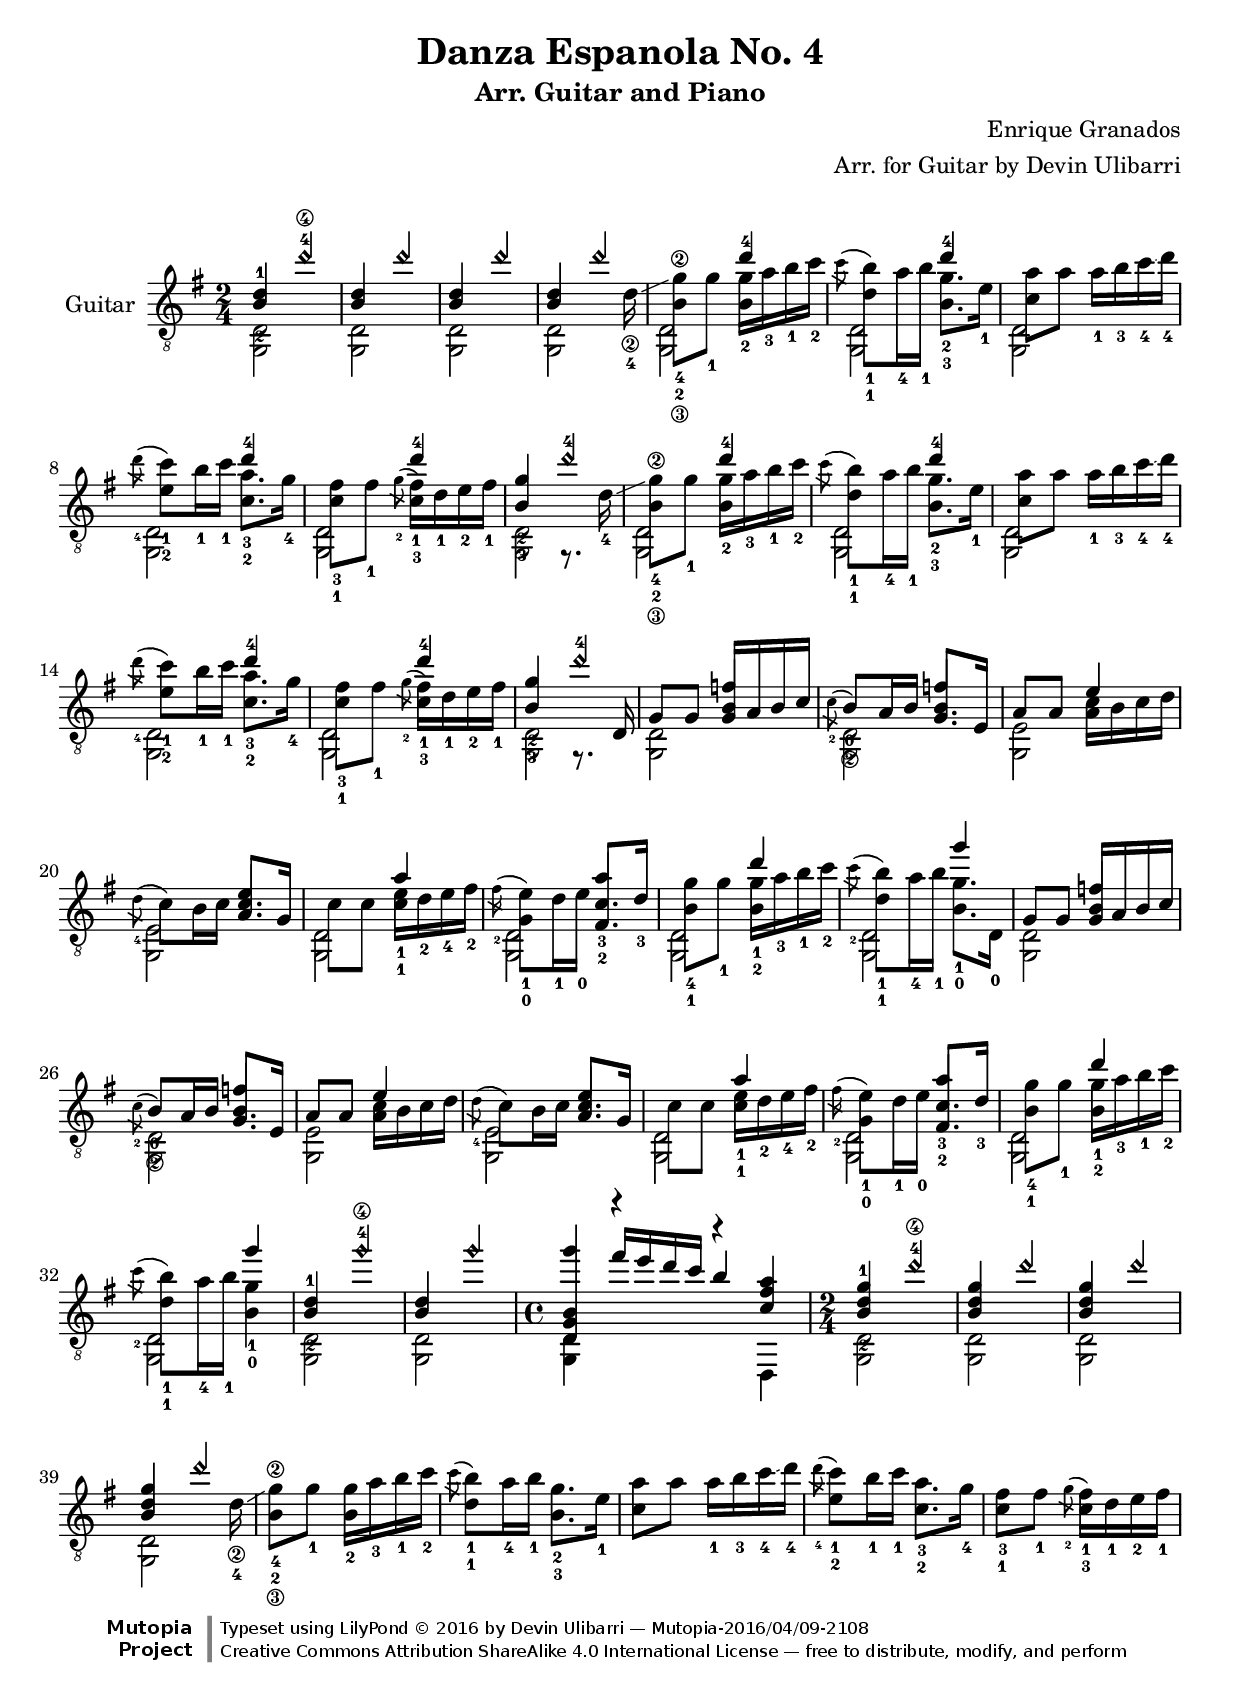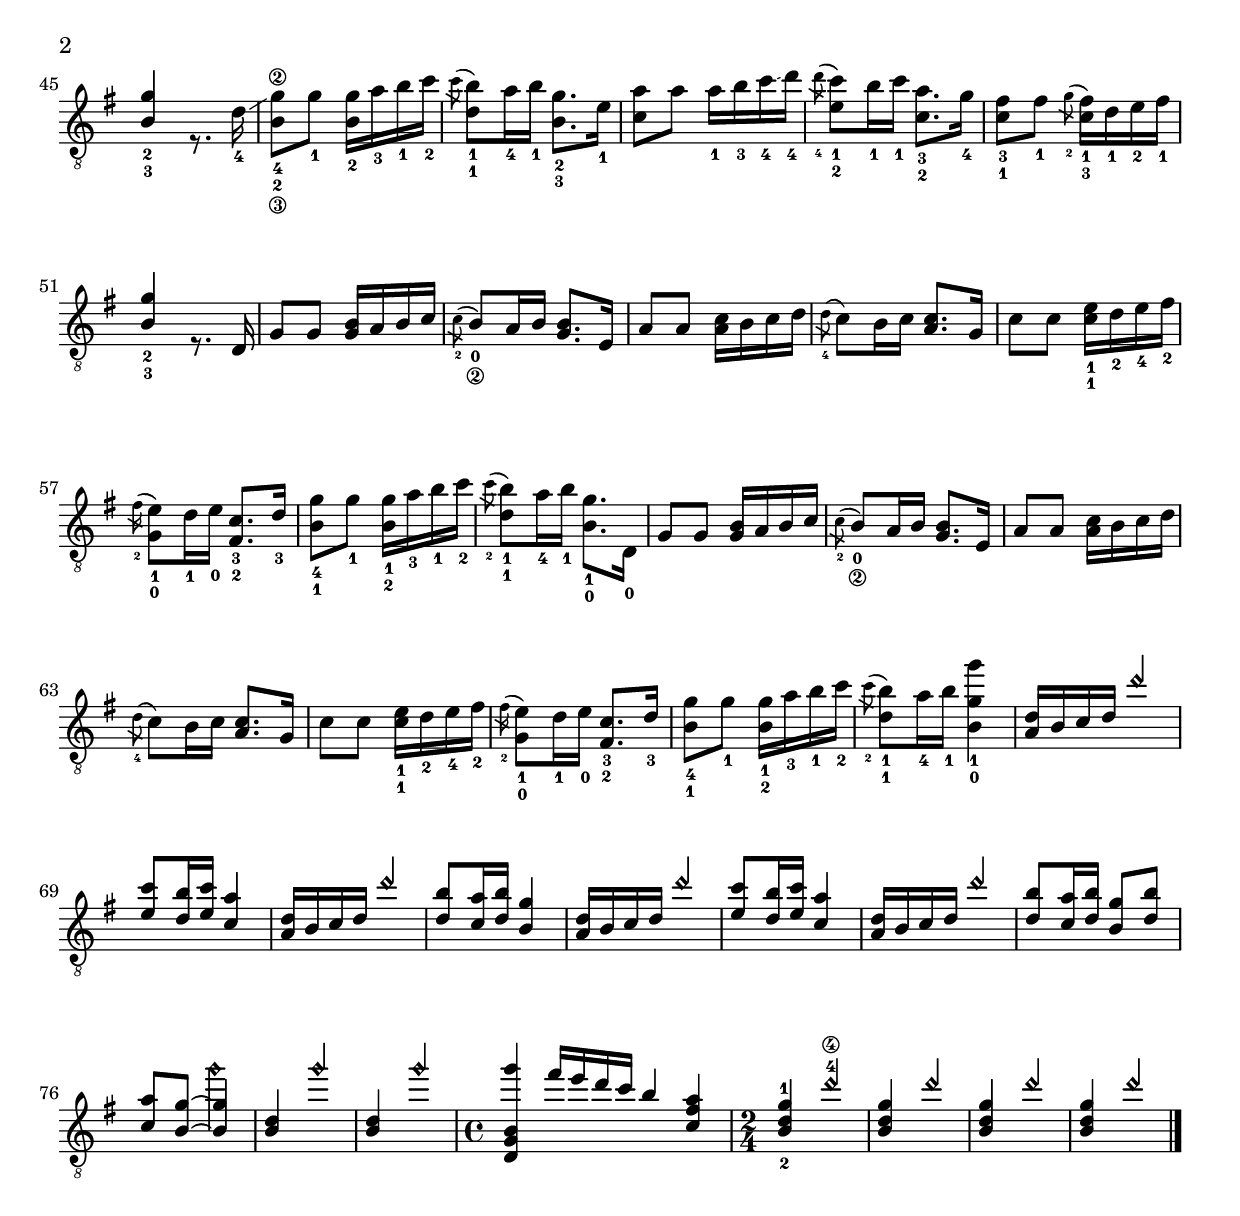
\version "2.18.2"

\header {
  title = "Danza Espanola No. 4"
  subtitle = "Arr. Guitar and Piano"
  composer = "Enrique Granados"
  arranger = "Arr. for Guitar by Devin Ulibarri"
  opus = ""
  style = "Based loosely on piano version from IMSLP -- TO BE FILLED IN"
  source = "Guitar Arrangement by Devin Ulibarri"
  date = ""
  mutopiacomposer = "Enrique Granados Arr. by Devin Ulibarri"
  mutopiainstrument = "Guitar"
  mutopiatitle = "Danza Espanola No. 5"
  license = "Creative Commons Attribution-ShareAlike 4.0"
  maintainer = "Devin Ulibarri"
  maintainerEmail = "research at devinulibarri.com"

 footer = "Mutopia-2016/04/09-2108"
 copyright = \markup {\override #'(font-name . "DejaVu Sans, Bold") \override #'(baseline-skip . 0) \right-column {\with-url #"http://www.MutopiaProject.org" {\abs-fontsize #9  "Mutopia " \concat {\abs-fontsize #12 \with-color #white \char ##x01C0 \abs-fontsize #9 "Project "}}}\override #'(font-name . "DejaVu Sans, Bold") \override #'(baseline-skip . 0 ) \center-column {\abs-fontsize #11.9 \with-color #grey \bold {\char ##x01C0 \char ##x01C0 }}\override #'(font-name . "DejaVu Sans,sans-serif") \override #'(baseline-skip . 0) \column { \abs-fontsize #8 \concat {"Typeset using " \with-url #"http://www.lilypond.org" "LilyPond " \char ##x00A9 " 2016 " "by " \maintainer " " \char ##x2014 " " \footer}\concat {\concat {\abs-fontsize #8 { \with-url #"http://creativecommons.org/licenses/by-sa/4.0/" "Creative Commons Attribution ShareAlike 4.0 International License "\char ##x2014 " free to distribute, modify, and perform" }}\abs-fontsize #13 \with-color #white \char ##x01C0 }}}
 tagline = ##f
}

\paper {
  % add space between composer/opus markup and first staff
  markup-system-spacing #'padding = #3
  % add a little space between composer and opus
  markup-markup-spacing #'padding = #1.2
  top-margin = #8
  bottom-margin = #12
}

mbreak = {} % { \break }
global = {
  \time 2/4
  \key g \major
}

%% C with slash -------------------------------
cWithSlash = \markup {
  \combine \roman C \translate #'(0.6 . -0.4) \draw-line #'(0 . 2.0)
}
%% Span -----------------------------------
%% Syntax: \bbarre #"text" { notes } - text = any number of box
bbarre =
#(define-music-function (barre location str music) (string? ly:music?)
   (let ((elts (extract-named-music music '(NoteEvent EventChord))))
     (if (pair? elts)
         (let ((first-element (first elts))
               (last-element (last elts)))
           (set! (ly:music-property first-element 'articulations)
                 (cons (make-music 'TextSpanEvent 'span-direction -1)
                       (ly:music-property first-element 'articulations)))
           (set! (ly:music-property last-element 'articulations)
                 (cons (make-music 'TextSpanEvent 'span-direction 1)
                       (ly:music-property last-element 'articulations))))))
   #{
       \once \override TextSpanner.font-size = #-2
       \once \override TextSpanner.font-shape = #'upright
       \once \override TextSpanner.staff-padding = #3
       \once \override TextSpanner.style = #'line
       \once \override TextSpanner.to-barline = ##f
       \once \override TextSpanner.bound-details =
            #`((left
                (text . ,#{ \markup { \draw-line #'( 0 . -.5) } #})
                (Y . 0)
                (padding . 0.25)
                (attach-dir . -2))
               (right
                (text . ,#{ \markup { \cWithSlash #str } #})
                (Y . 0)
                (padding . 0.25)
                (attach-dir . 2)))
%% uncomment this line for make full barred
      % \once \override TextSpanner.bound-details.left.text = \markup{"B" #str}
      $music
   #})

#(define RH rightHandFinger)

upperVoice = \relative c'' {
  \voiceOne
  \slurDown
  \override TextSpanner.bound-details.left.stencil-align-dir-y = #CENTER
  \override TextSpanner.dash-fraction = #0.3
  \override TextSpanner.dash-period = #1
  <d,-1 b-2>4 %{need to move this 2 up%} d'-4-\4\harmonic | <d, b> d'\harmonic |
  <d, b>4 d'\harmonic | <d, b> d'\harmonic |
  s4 d4-4 | s4 d4-4 |
  s2 | s4 d-4 |
  s4 d-4 | s4 d-4\harmonic |
  s4 d4-4 | s4 d4-4 |
  s2 | s4 d-4 |
  s4 d-4 | s4 d-4\harmonic |
  s4 f,4 | s4 f4 |
  s4 e4 | s4 e4 |
  s4 a4 | s4 a4 |
  s4 d4 | s4 g4 |
  s4 f,4 | s4 f4 |
  s4 e4 | s4 e4 |
  s4 a4 | s4 a4 |
  s4 d4 | s4 g4 |
  <d,-1 b-2>4 %{need to move this 2 up%} g'-4-\4\harmonic | <d, b> g'\harmonic |
  \time 4/4 <g b,, g d>4 fis16 e d c b4 <a fis c> |
  \time 2/4 <g d-1 b-2>4 %{need to move this 2 up%} d'-4-\4\harmonic | <g, d b> d'\harmonic |
  <g, d b>4 d'\harmonic | <g, d b> d'\harmonic |
  s2 | s2 |
  s2 | s2 |
  s2 | s2 |
  s2 | s2 |
  s2 | s2 |
  s2 | s2 |
  s2 | s2 |
  s2 | s2 |
  s2 | s2 |
  s2 | s2 |
  s2 | s2 |
  s2 | s2 |
  s2 | s2 |
  s2 | s2 |
  <d, a>16 b c d d'4 \harmonic | <c e,>8 <b d,>16 <c e,> <a c,>4 |
  <d, a>16 b c d d'4 \harmonic | <b d,>8 <a c,>16 <b d,> <g b,>4 |
  <d a>16 b c d d'4 \harmonic | <c e,>8 <b d,>16 <c e,> <a c,>4 |
  <d, a>16 b c d d'4 \harmonic | <b d,>8 <a c,>16 <b d,> <g b,>8 <b d,> |
  <a c,>8 <g b,>~ <g b,>4 |
  %{I have a note that this is where the piano takes over%}
  <d b>4 g'\harmonic | <d, b> g'\harmonic |
  \time 4/4 <g b,, g d>4 fis16 e d c b4 <a fis c> |
  \time 2/4 <g d-1 b-2>4 %{need to move this 2 up%} d'-4-\4\harmonic | <g, d b> d'\harmonic |
  <g, d b>4 d'\harmonic | <g, d b> d'\harmonic |
  \bar "|."
}

lowerVoice = \relative c {
  \voiceThree
  \slurDown
  \override TextSpanner.bound-details.left.stencil-align-dir-y = #CENTER
  \override TextSpanner.dash-fraction = #0.3
  \override TextSpanner.dash-period = #1
  \stemDown
  <g d'>2 | <g d'>2 |
  <g d'>2 | <g d'>2 |
  <g d'>2 | <g d'>2 |
  <g d'>2 | <g d'>2 |
  <g d'>2 | <g d'>2 |
  <g d'>2 | <g d'>2 |
  <g d'>2 | <g d'>2 |
  <g d'>2 | <g d'>2 |
  <g d'>2 | <g d'>2 |
  <g e'>2 | <g e'>2 |
  <g d'>2 | <g d'>2 |
  <g d'>2 | <g d'>2 |
  <g d'>2 | <g d'>2 |
  <g e'>2 | <g e'>2 |
  <g d'>2 | <g d'>2 |
  <g d'>2 | <g d'>2 |
  <g d'>2 | <g d'>2 |
  <g d'>4 %{move these rests down%} r r d4 |
  <g d'>2 | <g d'>2 |
  <g d'>2 | <g d'>2 |
  s2 | s2 |
  s2 | s2 |
  s2 | s2 |
  s2 | s2 |
  s2 | s2 |
  s2 | s2 |
  s2 | s2 |
  s2 | s2 |
  s2 | s2 |
  s2 | s2 |
  s2 | s2 |
  s2 | s2 |
  s2 | s2 |
  s2 | s2 |
  s2 | s2 |
  s2 | s2 |
  s2 | s2 |
  s2 | 
}

middleVoice = \relative c' {
  \voiceTwo
  \set stringNumberOrientations = #'(down)
  \set fingeringOrientations = #'(down)
  \override TextSpanner.bound-details.left.stencil-align-dir-y = #CENTER
  \override TextSpanner.font-size = #-5
  \override TextSpanner.dash-fraction = #0.3
  \override TextSpanner.dash-period = #1
  \slurUp
  s2 | s2 |
  s2 | s4 s8. d16-4-\2\glissando |
  %{\stemUp%} <g-4^\2 %{how to put fingering up? %} b,-2-\3>8 g-1 %{\stemDown%} <g b,-2>16 a-3 b-1 c-2 | \acciaccatura<c>8 <b-1 d,-1>8 a16-4 b-1 <g-2 b,-3>8. e16-1 |
  <a c,>8 a a16-1 b-3 c-4\glissando d-4 | \acciaccatura d8-4 <c-1 e,-2>8 b16-1 c-1 <a-3 c,-2>8. g16-4 |
  <fis-3 c-1>8 fis-1 \acciaccatura g8-2 <fis-1 c-3>16 d-1 e-2 fis-1 | \stemUp <g-2 b,-3>4 \stemNeutral r8. d16-4 \glissando |
  %{\stemUp%} <g-4^\2 %{how to put fingering up? %} b,-2-\3>8 g-1 %{\stemDown%} <g b,-2>16 a-3 b-1 c-2 | \acciaccatura<c>8 <b-1 d,-1>8 a16-4 b-1 <g-2 b,-3>8. e16-1 |
  <a c,>8 a a16-1 b-3 c-4\glissando d-4 | \acciaccatura d8-4 <c-1 e,-2>8 b16-1 c-1 <a-3 c,-2>8. g16-4 |
  <fis-3 c-1>8 fis-1 \acciaccatura g8-2 <fis-1 c-3>16 d-1 e-2 fis-1 | \stemUp <g-2 b,-3>4 \stemNeutral r8. d,16 |
  g8 g <g b>16 a b c | \acciaccatura c8-2 b-0-\2 a16 b <g b>8. e16 |
  a8 a <a c>16 b c d | \acciaccatura d8-4 c b16 c <a c>8. g16 |
  c8 c <c-1 e-1>16 d-2 e-4 fis-2 | \acciaccatura fis-2 <e-1 g,-0>8 d16-1 e16-0 <c-3 fis,-2>8. d16-3 |
  <g-4 b,-1>8 g-1 <g-1 b,-2>16 a-3 b-1 c-2 | \acciaccatura c8-2 <b-1 d,-1>8 a16-4 b-1 <g-1 b,-0>8. d,16-0 |
  g8 g <g b>16 a b c | \acciaccatura c8-2 b-0-\2 a16 b <g b>8. e16 |
  a8 a <a c>16 b c d | \acciaccatura d8-4 c b16 c <a c>8. g16 |
  c8 c <c-1 e-1>16 d-2 e-4 fis-2 | \acciaccatura fis-2 <e-1 g,-0>8 d16-1 e16-0 <c-3 fis,-2>8. d16-3 |
  <g-4 b,-1>8 g-1 <g-1 b,-2>16 a-3 b-1 c-2 | \acciaccatura c8-2 <b-1 d,-1>8 a16-4 b-1 <g-1 b,-0>4 |
  s2 | s2 |
  s1 |
  s2 | s2 | %{need to edit stuff below here%}
  s2 | s4 s8. d16-4-\2\glissando |
  %{\stemUp%} <g-4^\2 %{how to put fingering up? %} b,-2-\3>8 g-1 %{\stemDown%} <g b,-2>16 a-3 b-1 c-2 | \acciaccatura<c>8 <b-1 d,-1>8 a16-4 b-1 <g-2 b,-3>8. e16-1 |
  <a c,>8 a a16-1 b-3 c-4\glissando d-4 | \acciaccatura d8-4 <c-1 e,-2>8 b16-1 c-1 <a-3 c,-2>8. g16-4 |
  <fis-3 c-1>8 fis-1 \acciaccatura g8-2 <fis-1 c-3>16 d-1 e-2 fis-1 | \stemUp <g-2 b,-3>4 \stemNeutral r8. d16-4 \glissando |
  %{\stemUp%} <g-4^\2 %{how to put fingering up? %} b,-2-\3>8 g-1 %{\stemDown%} <g b,-2>16 a-3 b-1 c-2 | \acciaccatura<c>8 <b-1 d,-1>8 a16-4 b-1 <g-2 b,-3>8. e16-1 |
  <a c,>8 a a16-1 b-3 c-4\glissando d-4 | \acciaccatura d8-4 <c-1 e,-2>8 b16-1 c-1 <a-3 c,-2>8. g16-4 |
  <fis-3 c-1>8 fis-1 \acciaccatura g8-2 <fis-1 c-3>16 d-1 e-2 fis-1 | \stemUp <g-2 b,-3>4 \stemNeutral r8. d,16 |
  g8 g <g b>16 a b c | \acciaccatura c8-2 b-0-\2 a16 b <g b>8. e16 |
  a8 a <a c>16 b c d | \acciaccatura d8-4 c b16 c <a c>8. g16 |
  c8 c <c-1 e-1>16 d-2 e-4 fis-2 | \acciaccatura fis-2 <e-1 g,-0>8 d16-1 e16-0 <c-3 fis,-2>8. d16-3 |
  <g-4 b,-1>8 g-1 <g-1 b,-2>16 a-3 b-1 c-2 | \acciaccatura c8-2 <b-1 d,-1>8 a16-4 b-1 <g-1 b,-0>8. d,16-0 |
  g8 g <g b>16 a b c | \acciaccatura c8-2 b-0-\2 a16 b <g b>8. e16 |
  a8 a <a c>16 b c d | \acciaccatura d8-4 c b16 c <a c>8. g16 |
  c8 c <c-1 e-1>16 d-2 e-4 fis-2 | \acciaccatura fis-2 <e-1 g,-0>8 d16-1 e16-0 <c-3 fis,-2>8. d16-3 |
  <g-4 b,-1>8 g-1 <g-1 b,-2>16 a-3 b-1 c-2 | \acciaccatura c8-2 <b-1 d,-1>8 a16-4 b-1 <g' g,-1 b,-0>4 |
  s2 | s2 |
  s2 | s2 |
  s2 | s2 |
  s2 | s2 |
  s4 g4 \harmonic | 
  
  
}

\score {
  <<
    \new Staff = "Guitar" \with {
      midiInstrument = #"acoustic guitar (nylon)"
      instrumentName = #"Guitar"
      \mergeDifferentlyDottedOn
      \mergeDifferentlyHeadedOn
%      \override StringNumber #'stencil = ##f
    } <<
      \global
      \clef "treble_8"

      \context Voice = "upperVoice" \upperVoice
      \context Voice = "middleVoice" \middleVoice
      \context Voice = "lowerVoice" \lowerVoice
    >>
%{
    % tabs are not completely developed
    \new TabStaff = "Guitar tabs" \with {
      restrainOpenStrings = ##t
    } <<
      \clef "moderntab"
      \global
      \context TabVoice = "upperVoice" \upperVoice
      \context TabVoice = "middleVoice" \middleVoice
      \context Tabvoice = "lowerVoice" \lowerVoice
    >>
%}
  >>
  \layout {}
  \midi {
    \context { \TabStaff \remove "Staff_performer" }
    \tempo 4 = 74
  }
}
